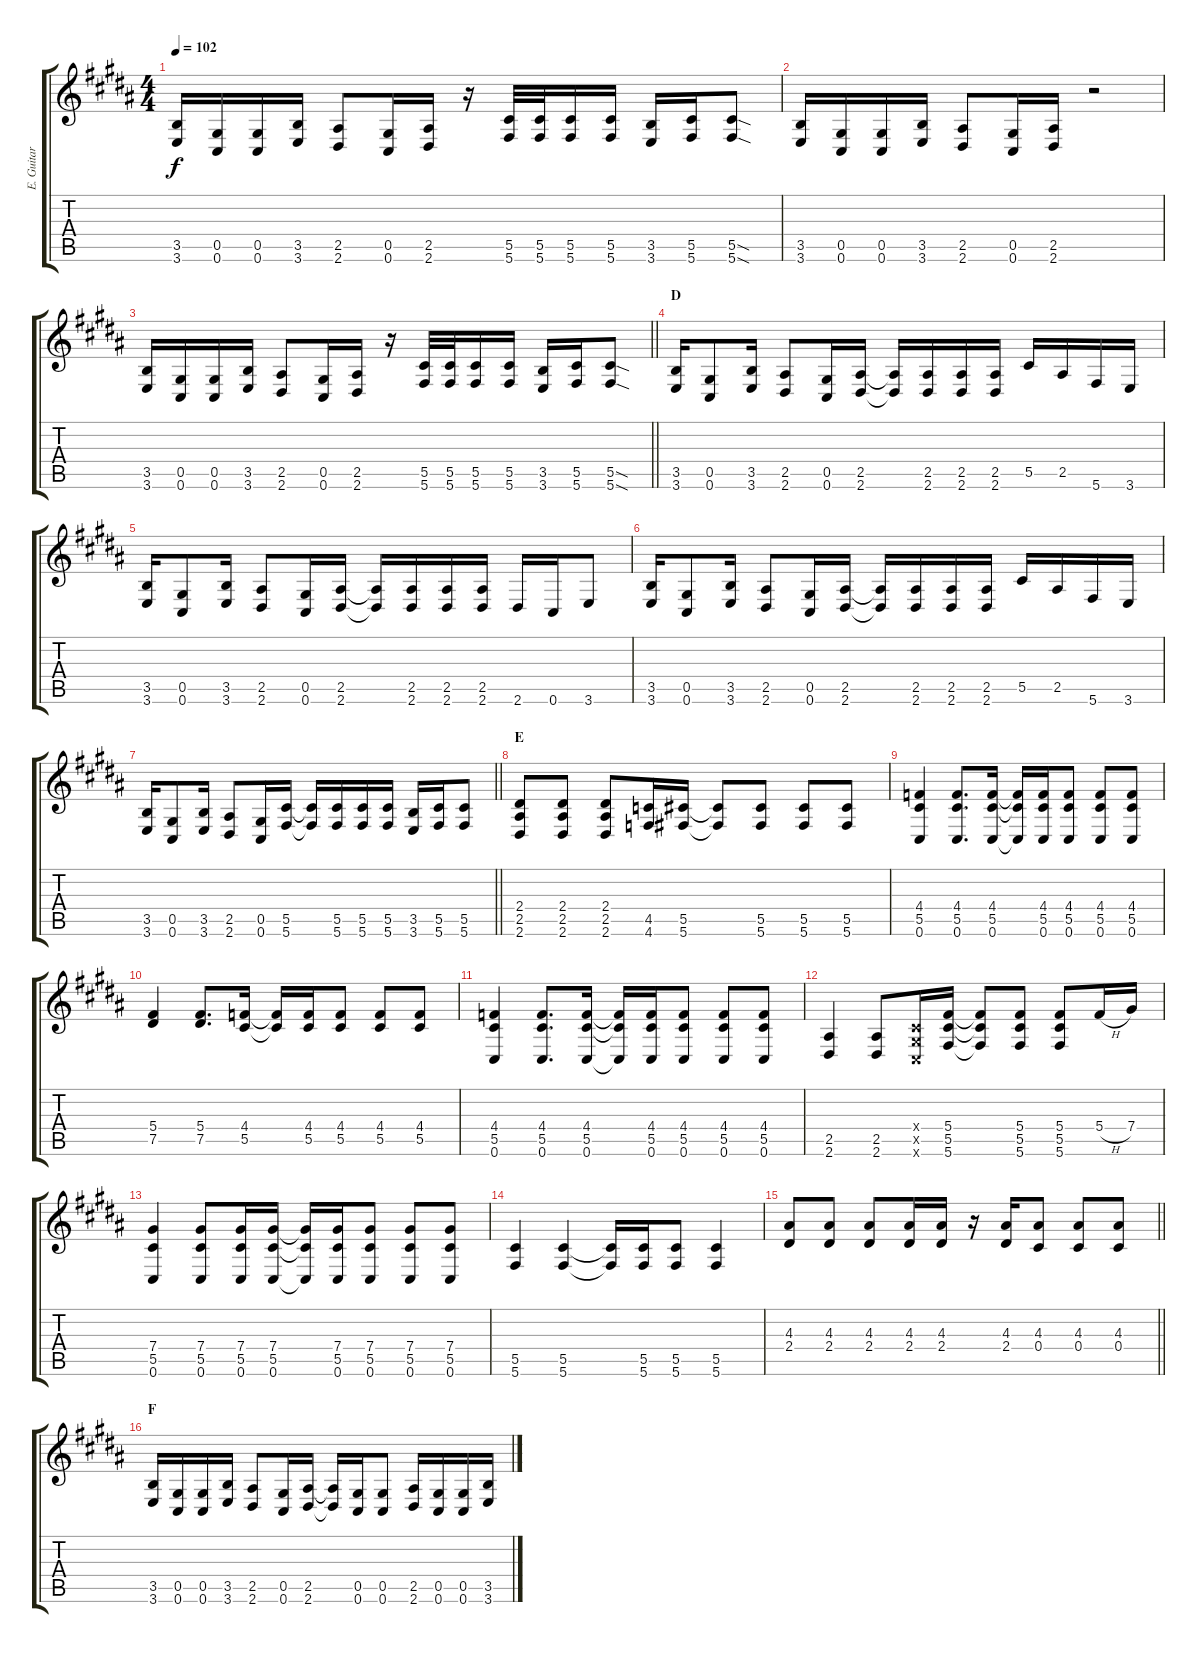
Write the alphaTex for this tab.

\track ("E. Guitar I" "E. Guitar ") {instrument overdrivenguitar}
\staff {score tabs}
\tuning (Eb4 Bb3 Gb3 Db3 Ab2 Db2) {hide}
\ts (4 4)
\tempo 102
\clef g2
\ks b
(3.5 3.6).16{dy f} (0.5 0.6).16 (0.5 0.6).16 (3.5 3.6).16 (2.5 2.6).8 (0.5 0.6).16 (2.5 2.6).16 r.16 (5.5 5.6).32 (5.5 5.6).32 (5.5 5.6).16 (5.5 5.6).16 (3.5 3.6).16 (5.5 5.6).16 (5.5{sod} 5.6{sod}).8 |
(3.5 3.6).16 (0.5 0.6).16 (0.5 0.6).16 (3.5 3.6).16 (2.5 2.6).8 (0.5 0.6).16 (2.5 2.6).16 r.2 |
\barLineRight lightlight
(3.5 3.6).16 (0.5 0.6).16 (0.5 0.6).16 (3.5 3.6).16 (2.5 2.6).8 (0.5 0.6).16 (2.5 2.6).16 r.16 (5.5 5.6).32 (5.5 5.6).32 (5.5 5.6).16 (5.5 5.6).16 (3.5 3.6).16 (5.5 5.6).16 (5.5{sod} 5.6{sod}).8 |
\section ("" "D")
(3.5 3.6).16 (0.5 0.6).8 (3.5 3.6).16 (2.5 2.6).8 (0.5 0.6).16 (2.5 2.6).16 (2.5{t} 2.6{t}).16 (2.5 2.6).16 (2.5 2.6).16 (2.5 2.6).16 5.5.16 2.5.16 5.6.16 3.6.16 |
(3.5 3.6).16 (0.5 0.6).8 (3.5 3.6).16 (2.5 2.6).8 (0.5 0.6).16 (2.5 2.6).16 (2.5{t} 2.6{t}).16 (2.5 2.6).16 (2.5 2.6).16 (2.5 2.6).16 2.6.16 0.6.16 3.6.8 |
(3.5 3.6).16 (0.5 0.6).8 (3.5 3.6).16 (2.5 2.6).8 (0.5 0.6).16 (2.5 2.6).16 (2.5{t} 2.6{t}).16 (2.5 2.6).16 (2.5 2.6).16 (2.5 2.6).16 5.5.16 2.5.16 5.6.16 3.6.16 |
\barLineRight lightlight
(3.5 3.6).16 (0.5 0.6).8 (3.5 3.6).16 (2.5 2.6).8 (0.5 0.6).16 (5.5 5.6).16 (5.5{t} 5.6{t}).16 (5.5 5.6).16 (5.5 5.6).16 (5.5 5.6).16 (3.5 3.6).16 (5.5 5.6).16 (5.5 5.6).8 |
\section ("" "E")
(2.4 2.5 2.6).8 (2.4 2.5 2.6).8 (2.4 2.5 2.6).8 (4.5 4.6).16 (5.5 5.6).16 (5.5{t} 5.6{t}).8 (5.5 5.6).8 (5.5 5.6).8 (5.5 5.6).8 |
(4.4 5.5 0.6).4 (4.4 5.5 0.6).8{d} (4.4 5.5 0.6).16 (4.4{t} 5.5{t} 0.6{t}).16 (4.4 5.5 0.6).16 (4.4 5.5 0.6).8 (4.4 5.5 0.6).8 (4.4 5.5 0.6).8 |
(5.4 7.5).4 (5.4 7.5).8{d} (4.4 5.5).16 (4.4{t} 5.5{t}).16 (4.4 5.5).16 (4.4 5.5).8 (4.4 5.5).8 (4.4 5.5).8 |
(4.4 5.5 0.6).4 (4.4 5.5 0.6).8{d} (4.4 5.5 0.6).16 (4.4{t} 5.5{t} 0.6{t}).16 (4.4 5.5 0.6).16 (4.4 5.5 0.6).8 (4.4 5.5 0.6).8 (4.4 5.5 0.6).8 |
(2.5 2.6).4 (2.5 2.6).8 (0.4{x} 0.5{x} 0.6{x}).16 (5.4 5.5 5.6).16 (5.4{t} 5.5{t} 5.6{t}).8 (5.4 5.5 5.6).8 (5.4 5.5 5.6).8 5.4{h}.16 7.4.16 |
(7.4 5.5 0.6).4 (7.4 5.5 0.6).8 (7.4 5.5 0.6).16 (7.4 5.5 0.6).16 (7.4{t} 5.5{t} 0.6{t}).16 (7.4 5.5 0.6).16 (7.4 5.5 0.6).8 (7.4 5.5 0.6).8 (7.4 5.5 0.6).8 |
(5.5 5.6).4 (5.5 5.6).4 (5.5{t} 5.6{t}).16 (5.5 5.6).16 (5.5 5.6).8 (5.5 5.6).4 |
\barLineRight lightlight
(4.3 2.4).8 (4.3 2.4).8 (4.3 2.4).8 (4.3 2.4).16 (4.3 2.4).16 r.16 (4.3 2.4).16 (4.3 0.4).8 (4.3 0.4).8 (4.3 0.4).8 |
\section ("" "F")
(3.5 3.6).16 (0.5 0.6).16 (0.5 0.6).16 (3.5 3.6).16 (2.5 2.6).8 (0.5 0.6).16 (2.5 2.6).16 (2.5{t} 2.6{t}).16 (0.5 0.6).16 (0.5 0.6).8 (2.5 2.6).16 (0.5 0.6).16 (0.5 0.6).16 (3.5 3.6).16
